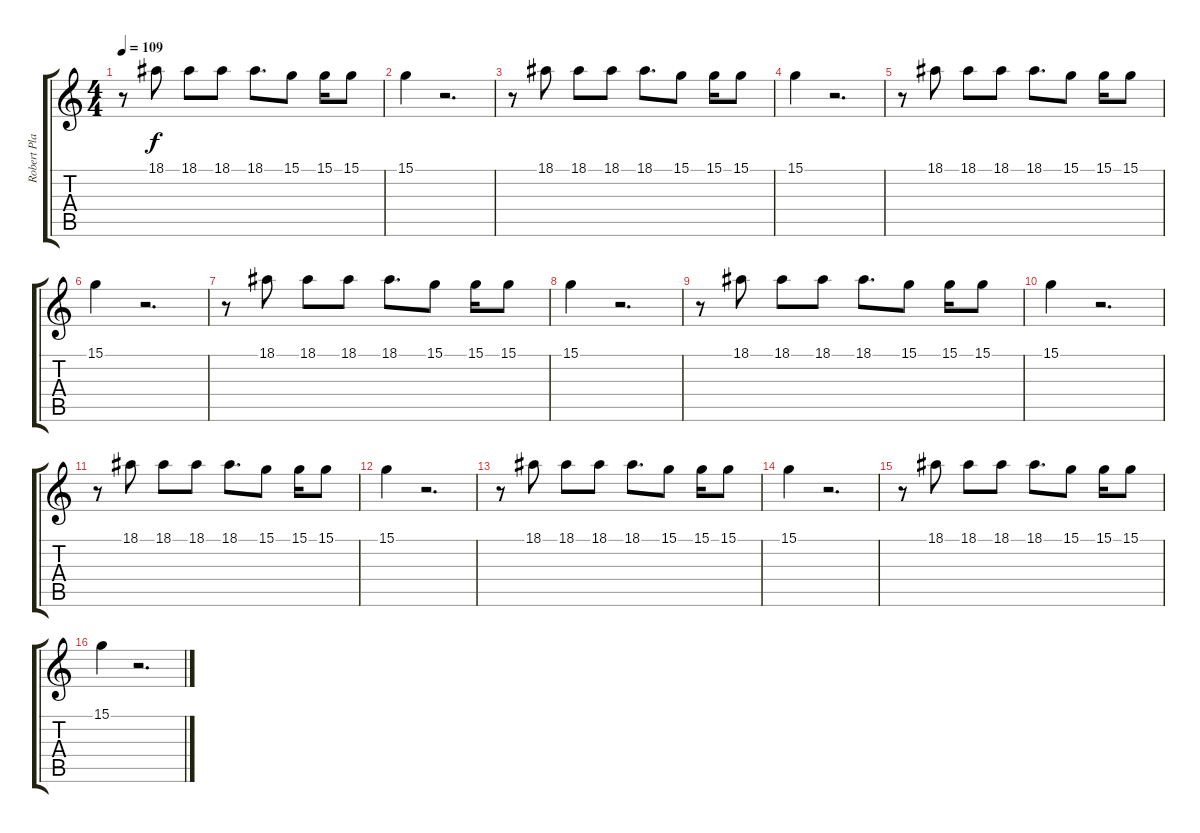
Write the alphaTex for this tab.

\track ("Robert Plant " "Robert Pla") {instrument accordion}
\staff {score tabs}
\tuning (E4 B3 G3 D3 A2 E2) {hide}
\ts (4 4)
\tempo 109
\clef g2
\ks c
r.8{dy f} 18.1.8 18.1.8 18.1.8 18.1.8{d} 15.1.8 15.1.16 15.1.8 |
15.1.4 r.2{d} |
r.8 18.1.8 18.1.8 18.1.8 18.1.8{d} 15.1.8 15.1.16 15.1.8 |
15.1.4 r.2{d} |
r.8 18.1.8 18.1.8 18.1.8 18.1.8{d} 15.1.8 15.1.16 15.1.8 |
15.1.4 r.2{d} |
r.8 18.1.8 18.1.8 18.1.8 18.1.8{d} 15.1.8 15.1.16 15.1.8 |
15.1.4 r.2{d} |
r.8 18.1.8 18.1.8 18.1.8 18.1.8{d} 15.1.8 15.1.16 15.1.8 |
15.1.4 r.2{d} |
r.8 18.1.8 18.1.8 18.1.8 18.1.8{d} 15.1.8 15.1.16 15.1.8 |
15.1.4 r.2{d} |
r.8 18.1.8 18.1.8 18.1.8 18.1.8{d} 15.1.8 15.1.16 15.1.8 |
15.1.4 r.2{d} |
r.8 18.1.8 18.1.8 18.1.8 18.1.8{d} 15.1.8 15.1.16 15.1.8 |
15.1.4 r.2{d}
